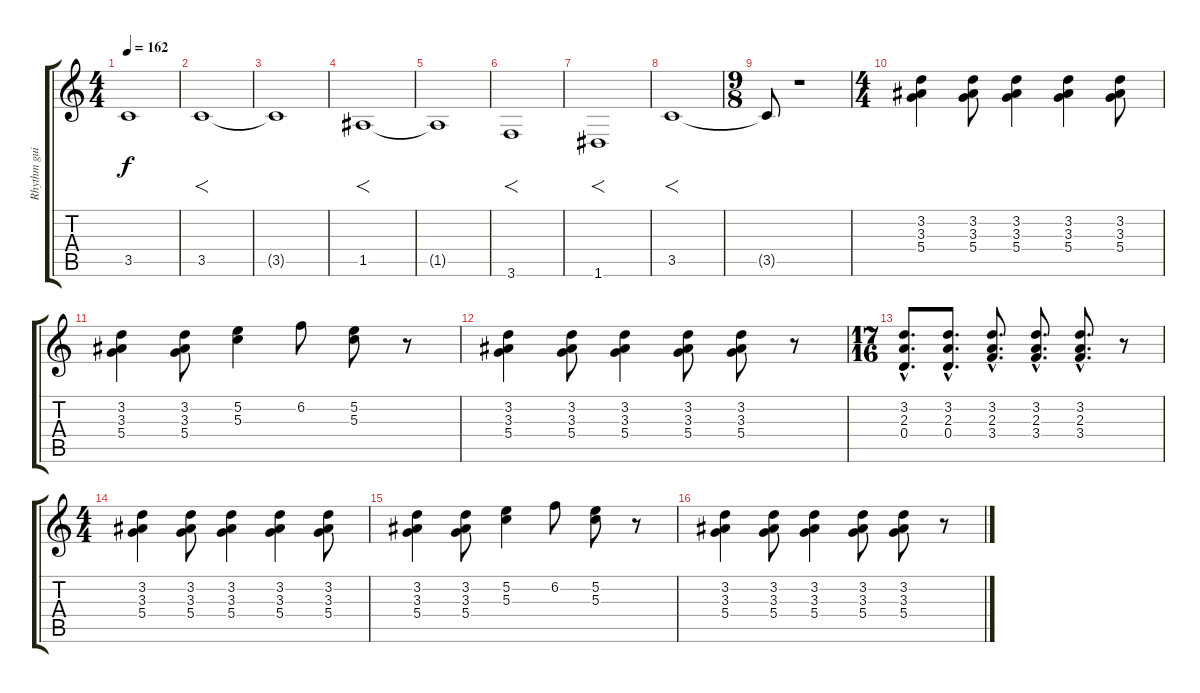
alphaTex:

\track ("Rhythm guitar" "Rhythm gui") {instrument overdrivenguitar}
\staff {score tabs}
\tuning (E4 B3 G3 D3 A2 D2) {hide}
\ts (4 4)
\tempo 162
\clef g2
\ks c
3.5{t}.1{dy f} |
3.5.1{f} |
3.5{t}.1 |
1.5.1{f} |
1.5{t}.1 |
3.6.1{f} |
1.6.1{f} |
3.5.1{f} |
\ts (9 8)
3.5{t}.8 r.1 |
\ts (4 4)
(3.2 3.3 5.4).4 (3.2 3.3 5.4).8 (3.2 3.3 5.4).4 (3.2 3.3 5.4).4 (3.2 3.3 5.4).8 |
(3.2 3.3 5.4).4 (3.2 3.3 5.4).8 (5.2 5.3).4 6.2.8 (5.2 5.3).8 r.8 |
(3.2 3.3 5.4).4 (3.2 3.3 5.4).8 (3.2 3.3 5.4).4 (3.2 3.3 5.4).8 (3.2 3.3 5.4).8 r.8 |
\ts (17 16)
(3.2{hac} 2.3{hac} 0.4{hac}).8{d} (3.2{hac} 2.3{hac} 0.4{hac}).8{d} (3.2{hac} 2.3{hac} 3.4{hac}).8{d} (3.2{hac} 2.3{hac} 3.4{hac}).8{d} (3.2{hac} 2.3{hac} 3.4{hac}).8{d} r.8 |
\ts (4 4)
(3.2 3.3 5.4).4 (3.2 3.3 5.4).8 (3.2 3.3 5.4).4 (3.2 3.3 5.4).4 (3.2 3.3 5.4).8 |
(3.2 3.3 5.4).4 (3.2 3.3 5.4).8 (5.2 5.3).4 6.2.8 (5.2 5.3).8 r.8 |
(3.2 3.3 5.4).4 (3.2 3.3 5.4).8 (3.2 3.3 5.4).4 (3.2 3.3 5.4).8 (3.2 3.3 5.4).8 r.8
